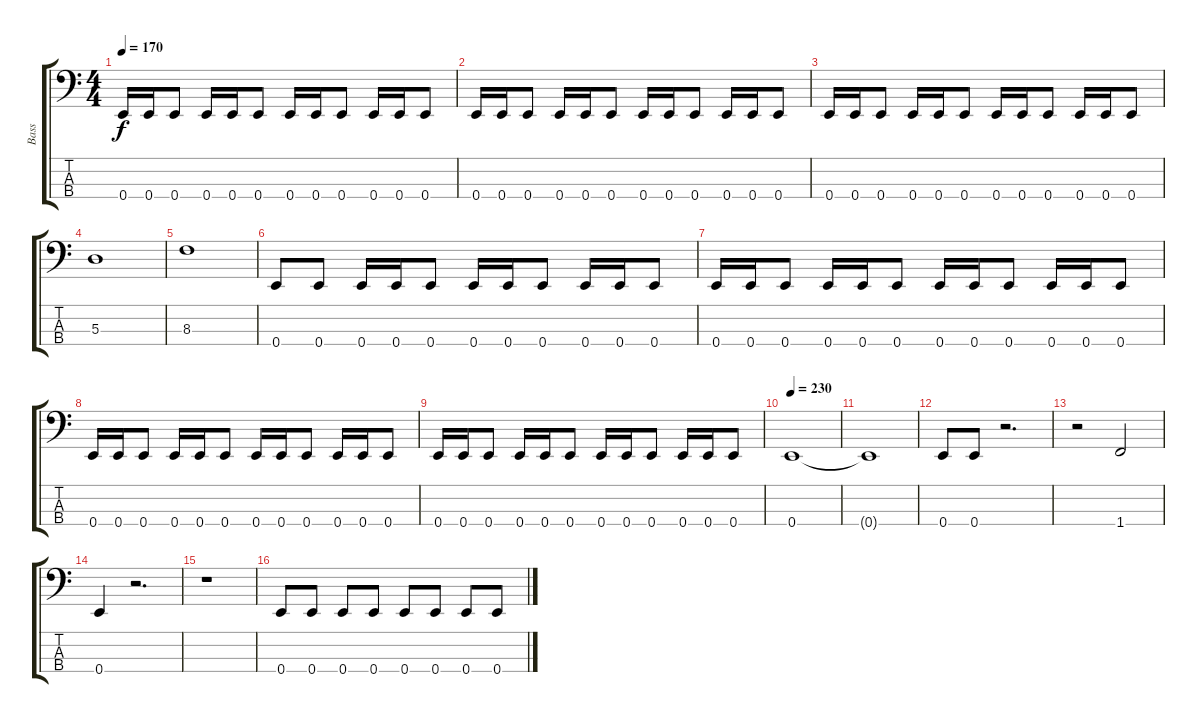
\track ("Bass" "Bass") {instrument electricbasspick}
\staff {score tabs}
\tuning (G2 D2 A1 E1) {hide}
\ts (4 4)
\tempo 170
\clef f4
\ks c
0.4.16{dy f} 0.4.16 0.4.8 0.4.16 0.4.16 0.4.8 0.4.16 0.4.16 0.4.8 0.4.16 0.4.16 0.4.8 |
0.4.16 0.4.16 0.4.8 0.4.16 0.4.16 0.4.8 0.4.16 0.4.16 0.4.8 0.4.16 0.4.16 0.4.8 |
0.4.16 0.4.16 0.4.8 0.4.16 0.4.16 0.4.8 0.4.16 0.4.16 0.4.8 0.4.16 0.4.16 0.4.8 |
5.3.1 |
8.3.1 |
0.4.8 0.4.8 0.4.16 0.4.16 0.4.8 0.4.16 0.4.16 0.4.8 0.4.16 0.4.16 0.4.8 |
0.4.16 0.4.16 0.4.8 0.4.16 0.4.16 0.4.8 0.4.16 0.4.16 0.4.8 0.4.16 0.4.16 0.4.8 |
0.4.16 0.4.16 0.4.8 0.4.16 0.4.16 0.4.8 0.4.16 0.4.16 0.4.8 0.4.16 0.4.16 0.4.8 |
0.4.16 0.4.16 0.4.8 0.4.16 0.4.16 0.4.8 0.4.16 0.4.16 0.4.8 0.4.16 0.4.16 0.4.8 |
\tempo 230
0.4.1 |
0.4{t}.1 |
0.4.8 0.4.8 r.2{d} |
r.2 1.4.2 |
0.4.4 r.2{d} |
r.1 |
0.4.8 0.4.8 0.4.8 0.4.8 0.4.8 0.4.8 0.4.8 0.4.8
